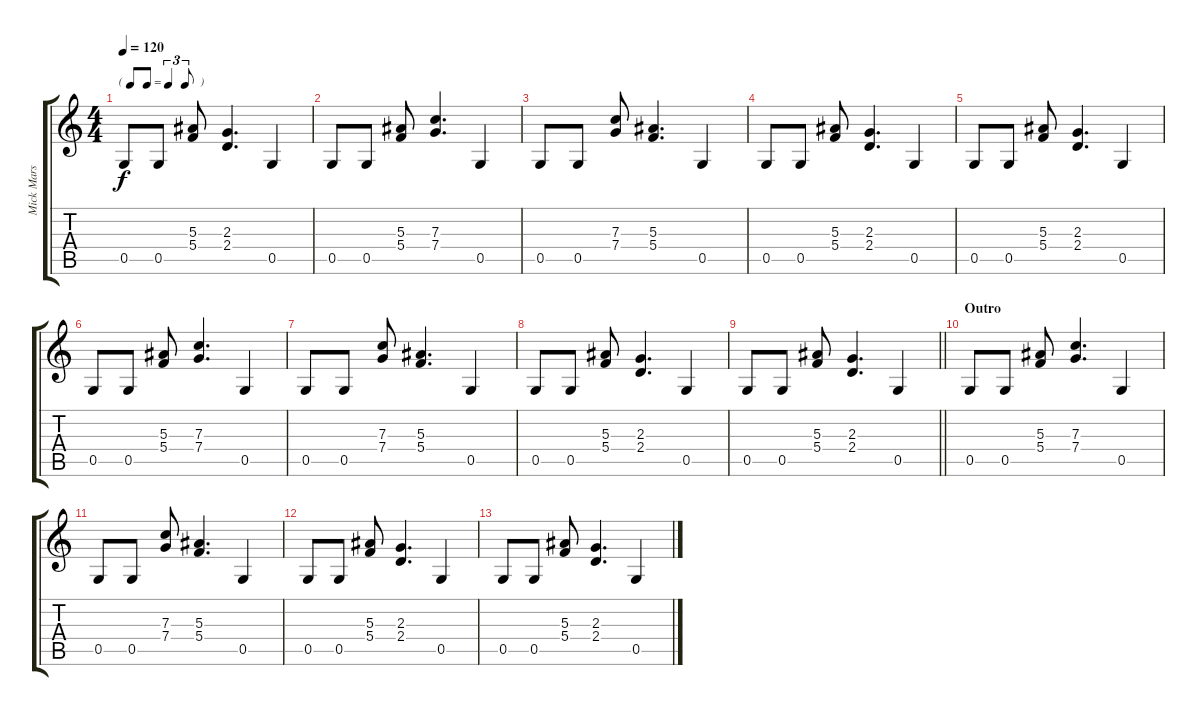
\track ("Mick Mars - Lead Guitar" "Mick Mars ") {instrument distortionguitar}
\staff {score tabs}
\tuning (D4 A3 F3 C3 G2 D2) {hide}
\ts (4 4)
\tf triplet8th
\tempo 120
\clef g2
\ks c
0.5.8{dy f} 0.5.8 (5.3 5.4).8 (2.3 2.4).4{d} 0.5.4 |
0.5.8 0.5.8 (5.3 5.4).8 (7.3 7.4).4{d} 0.5.4 |
0.5.8 0.5.8 (7.3 7.4).8 (5.3 5.4).4{d} 0.5.4 |
0.5.8 0.5.8 (5.3 5.4).8 (2.3 2.4).4{d} 0.5.4 |
0.5.8 0.5.8 (5.3 5.4).8 (2.3 2.4).4{d} 0.5.4 |
0.5.8 0.5.8 (5.3 5.4).8 (7.3 7.4).4{d} 0.5.4 |
0.5.8 0.5.8 (7.3 7.4).8 (5.3 5.4).4{d} 0.5.4 |
0.5.8 0.5.8 (5.3 5.4).8 (2.3 2.4).4{d} 0.5.4 |
\barLineRight lightlight
0.5.8 0.5.8 (5.3 5.4).8 (2.3 2.4).4{d} 0.5.4{volume 0} |
\section ("" "Outro")
0.5.8 0.5.8 (5.3 5.4).8 (7.3 7.4).4{d} 0.5.4 |
0.5.8 0.5.8 (7.3 7.4).8 (5.3 5.4).4{d} 0.5.4 |
0.5.8 0.5.8 (5.3 5.4).8 (2.3 2.4).4{d} 0.5.4 |
0.5.8 0.5.8 (5.3 5.4).8 (2.3 2.4).4{d} 0.5.4
